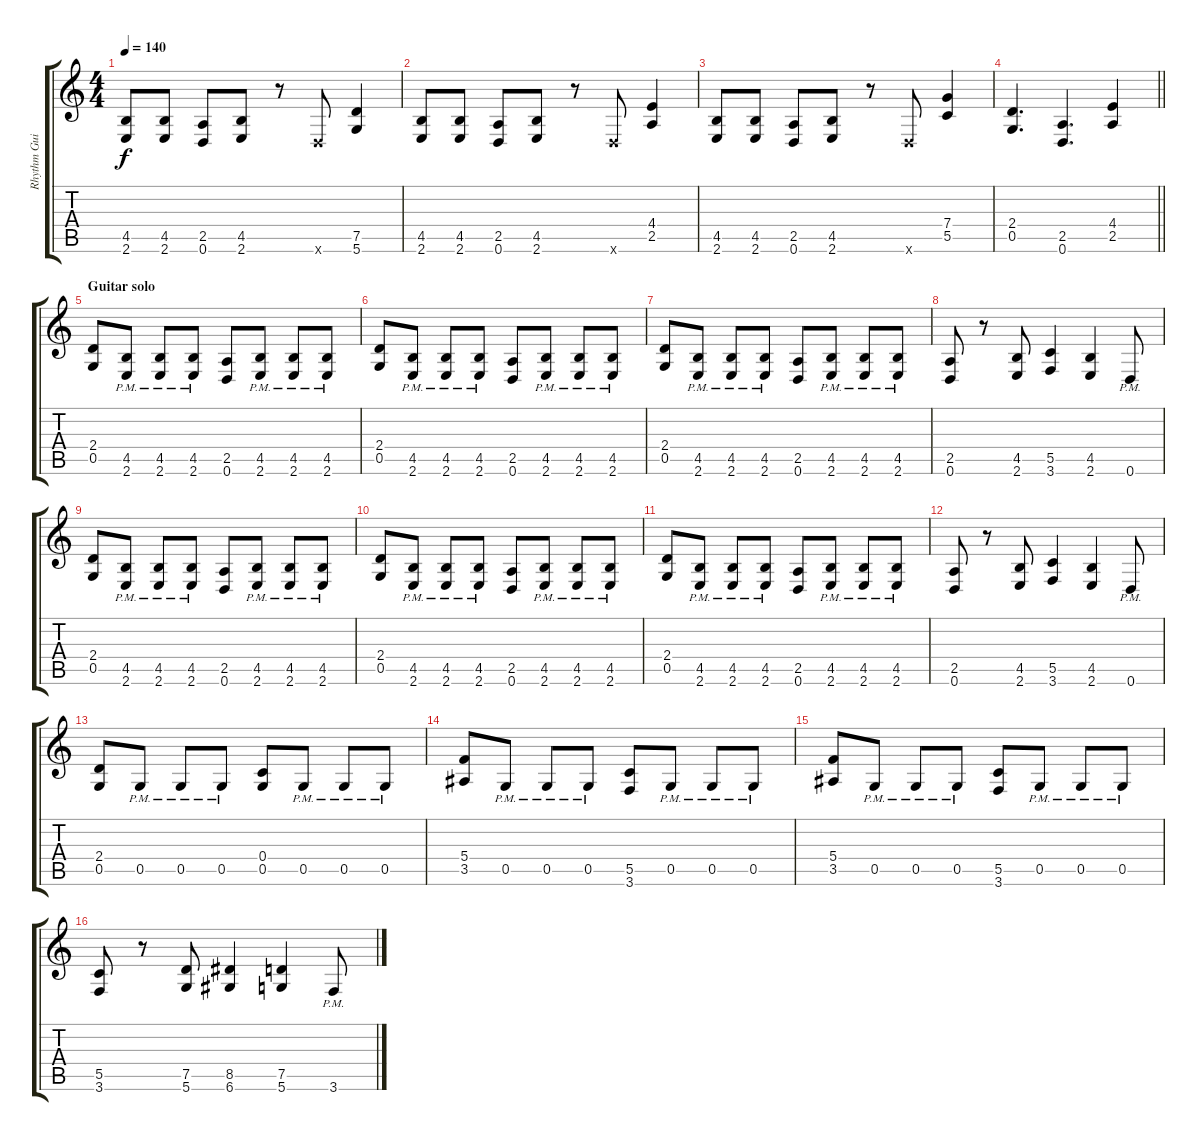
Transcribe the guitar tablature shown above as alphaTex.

\track ("Rhythm Guitar L" "Rhythm Gui") {instrument distortionguitar}
\staff {score tabs}
\tuning (D4 A3 F3 C3 G2 D2) {hide}
\ts (4 4)
\tempo 140
\clef g2
\ks c
(4.5 2.6).8{dy f} (4.5 2.6).8 (2.5 0.6).8 (4.5 2.6).8 r.8 0.6{x}.8 (7.5 5.6).4 |
(4.5 2.6).8 (4.5 2.6).8 (2.5 0.6).8 (4.5 2.6).8 r.8 0.6{x}.8 (4.4 2.5).4 |
(4.5 2.6).8 (4.5 2.6).8 (2.5 0.6).8 (4.5 2.6).8 r.8 0.6{x}.8 (7.4 5.5).4 |
\barLineRight lightlight
(2.4 0.5).4{d} (2.5 0.6).4{d} (4.4 2.5).4 |
\section ("" "Guitar solo")
(2.4 0.5).8 (4.5{pm} 2.6{pm}).8 (4.5{pm} 2.6{pm}).8 (4.5{pm} 2.6{pm}).8 (2.5 0.6).8 (4.5{pm} 2.6{pm}).8 (4.5{pm} 2.6{pm}).8 (4.5{pm} 2.6{pm}).8 |
(2.4 0.5).8 (4.5{pm} 2.6{pm}).8 (4.5{pm} 2.6{pm}).8 (4.5{pm} 2.6{pm}).8 (2.5 0.6).8 (4.5{pm} 2.6{pm}).8 (4.5{pm} 2.6{pm}).8 (4.5{pm} 2.6{pm}).8 |
(2.4 0.5).8 (4.5{pm} 2.6{pm}).8 (4.5{pm} 2.6{pm}).8 (4.5{pm} 2.6{pm}).8 (2.5 0.6).8 (4.5{pm} 2.6{pm}).8 (4.5{pm} 2.6{pm}).8 (4.5{pm} 2.6{pm}).8 |
(2.5 0.6).8 r.8 (4.5 2.6).8 (5.5 3.6).4 (4.5 2.6).4 0.6{pm}.8 |
(2.4 0.5).8 (4.5{pm} 2.6{pm}).8 (4.5{pm} 2.6{pm}).8 (4.5{pm} 2.6{pm}).8 (2.5 0.6).8 (4.5{pm} 2.6{pm}).8 (4.5{pm} 2.6{pm}).8 (4.5{pm} 2.6{pm}).8 |
(2.4 0.5).8 (4.5{pm} 2.6{pm}).8 (4.5{pm} 2.6{pm}).8 (4.5{pm} 2.6{pm}).8 (2.5 0.6).8 (4.5{pm} 2.6{pm}).8 (4.5{pm} 2.6{pm}).8 (4.5{pm} 2.6{pm}).8 |
(2.4 0.5).8 (4.5{pm} 2.6{pm}).8 (4.5{pm} 2.6{pm}).8 (4.5{pm} 2.6{pm}).8 (2.5 0.6).8 (4.5{pm} 2.6{pm}).8 (4.5{pm} 2.6{pm}).8 (4.5{pm} 2.6{pm}).8 |
(2.5 0.6).8 r.8 (4.5 2.6).8 (5.5 3.6).4 (4.5 2.6).4 0.6{pm}.8 |
(2.4 0.5).8 0.5{pm}.8 0.5{pm}.8 0.5{pm}.8 (0.4 0.5).8 0.5{pm}.8 0.5{pm}.8 0.5{pm}.8 |
(5.4 3.5).8 0.5{pm}.8 0.5{pm}.8 0.5{pm}.8 (5.5 3.6).8 0.5{pm}.8 0.5{pm}.8 0.5{pm}.8 |
(5.4 3.5).8 0.5{pm}.8 0.5{pm}.8 0.5{pm}.8 (5.5 3.6).8 0.5{pm}.8 0.5{pm}.8 0.5{pm}.8 |
(5.5 3.6).8 r.8 (7.5 5.6).8 (8.5 6.6).4 (7.5 5.6).4 3.6{pm}.8
